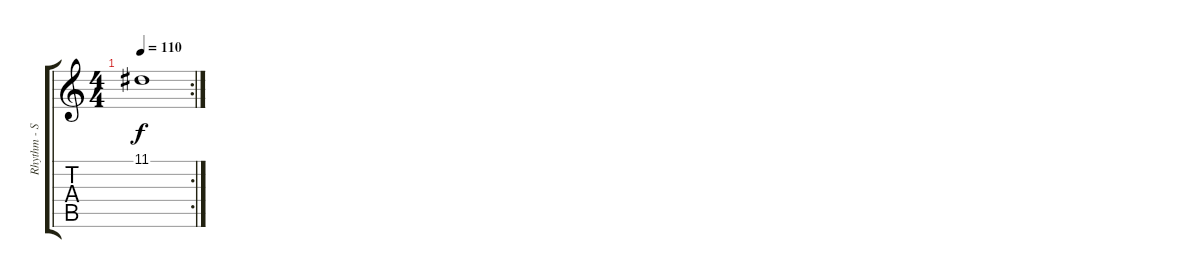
\track ("Rhythm - Strings" "Rhythm - S") {instrument stringensemble1}
\staff {score tabs}
\tuning (E4 B3 G3 D3 A2 E2) {hide}
\rc 2
\ts (4 4)
\tempo 110
\clef g2
\ks c
11.1.1{dy f}
